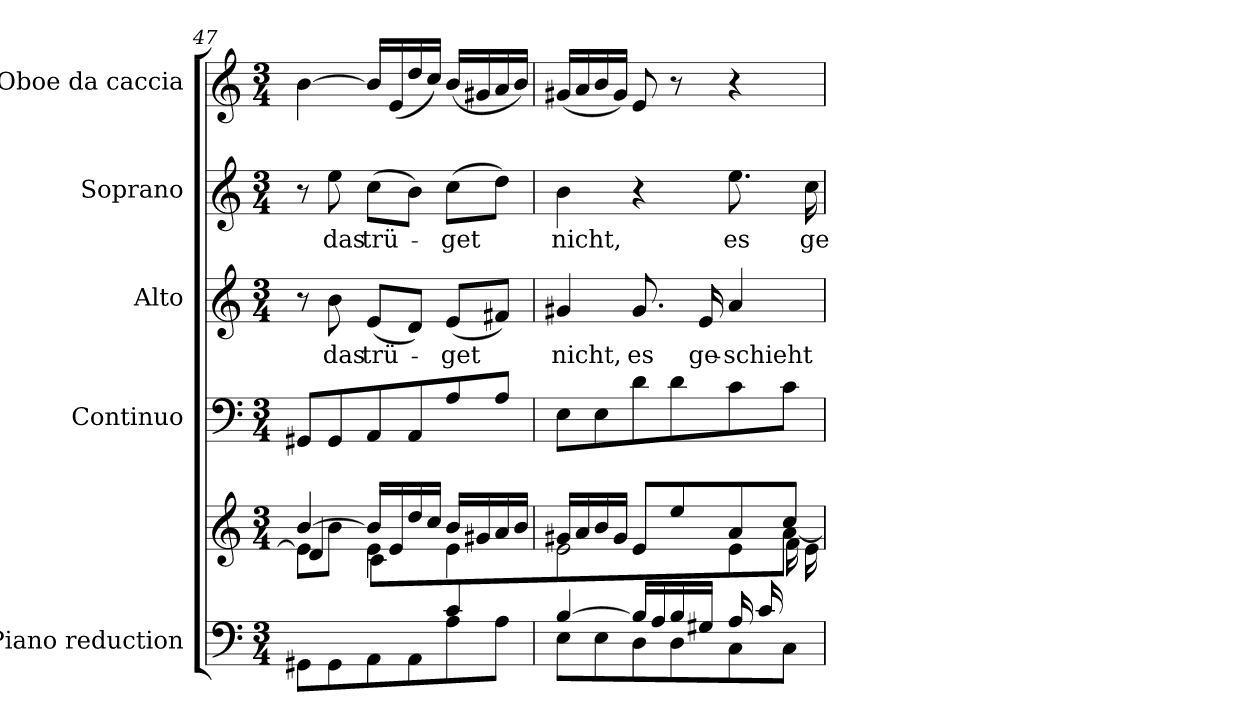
**kern	**kern	**kern	**kern	**text	**kern	**text	**kern
*part5	*part5	*part4	*part3	*part3	*part2	*part2	*part1
*staff6	*staff5	*staff4	*staff3	*staff3	*staff2	*staff2	*staff1
*I"Piano reduction	*	*I"Continuo	*I"Alto	*	*I"Soprano	*	*I"Oboe da caccia
*I'Pno	*	*	*	*	*	*	*I'Ob
*clefF4	*clefG2	*clefF4	*clefG2	*	*clefG2	*	*clefG2
*k[]	*k[]	*k[]	*k[]	*	*k[]	*	*k[]
*M3/4	*M3/4	*M3/4	*M3/4	*	*M3/4	*	*M3/4
=47	=47	=47	=47	=47	=47	=47	=47
*^	*^	*	*	*	*	*	*
*	*	*	*^	*	*	*	*	*	*
4.ryy	8GG#X\L	[4b/	8e\L]	4d/	8GG#X/L	8r	.	8r	.	[4b\
!	!	!	!	!	!	!	!LO:LY:b	!	!LO:LY:b	!
.	8GG#\	.	8b\J	.	8GG#/	8b\	das	8ee\	das	.
!	!	!	!	!	!	!	!LO:LY:b	!	!LO:LY:b	!
.	8AA\	16b/LL]	4e\	8c\L	8AA/	(8e/L	trü-	(8cc\L	trü-	16b/LL]
.	.	16e/	.	.	.	.	.	.	.	(16e/
8B/J	8AA\	16dd/	.	4.ryy	8AA/	8d/J)	.	8b\J)	.	16dd/
.	.	16cc/JJ	.	.	.	.	.	.	.	16cc/JJ)
!	!	!	!	!	!	!	!LO:LY:b	!	!LO:LY:b	!
4c/	8A\	16b/LL	4e\	.	8A/	(8e/L	-get	(8cc\L	-get	(16b/LL
.	.	16g#X/	.	.	.	.	.	.	.	16g#X/
.	8A\J	16a/	.	.	8A/J	8f#X/J)	.	8dd\J)	.	16a/
.	.	16b/JJ	.	.	.	.	.	.	.	16b/JJ)
=48	=48	=48	=48	=48	=48	=48	=48	=48	=48	=48
!	!	!	!	!	!	!	!LO:LY:b	!	!LO:LY:b	!
[4B/	8E\L	16g#X/LL	2e\	8ryy	8E\L	4g#X/	nicht,	4b\	nicht,	(16g#X/LL
.	.	16a/	.	.	.	.	.	.	.	16a/
*	*	*	*v	*v	*	*	*	*	*	*
.	8E\	16b/	.	8E\	.	.	.	.	16b/
.	.	16g#/JJ	.	.	.	.	.	.	16g#/JJ)
!	!	!	!	!	!	!LO:LY:b	!	!	!
16B/LL]	8D\	8e/L	.	8d\	8.g#/	es	4r	.	8e/
16A/	.	.	.	.	.	.	.	.	.
16B/	8D\	8ee/	.	8d\	.	.	.	.	8r
!	!	!	!	!	!	!LO:LY:b	!	!	!
16G#X/JJ	.	.	.	.	16e/	ge-	.	.	.
!	!	!	!	!	!	!LO:LY:b	!	!LO:LY:b	!
16A/LL	8C\	8a/	8e\L	8c\	4a/	-schieht	8.ee\	es	4r
16c/	.	.	.	.	.	.	.	.	.
*	*	*	*^	*	*	*	*	*	*
8ryy	8C\J	8cc/J	[>8a\J	16f\	8c\J	.	.	.	.	.
!	!	!	!	!	!	!	!	!	!LO:LY:b	!
.	.	.	.	16e\JJ	.	.	.	16cc\	ge-	.
*v	*v	*	*	*	*	*	*	*	*	*
*	*v	*v	*v	*	*	*	*	*	*
=	=	=	=	=	=	=	=
*-	*-	*-	*-	*-	*-	*-	*-
